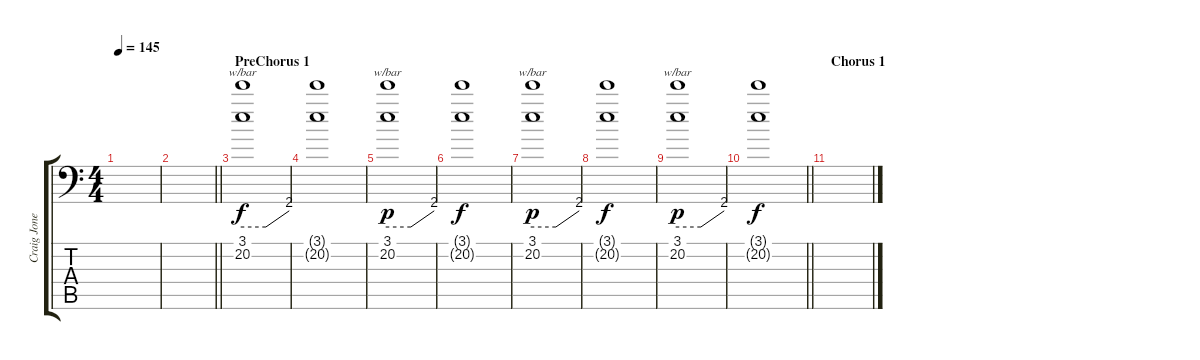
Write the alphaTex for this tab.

\track ("Craig Jones" "Craig Jone") {instrument lead2sawtooth}
\staff {score tabs}
\tuning (Db6 Ab3 E3 B2 Gb2 B0) {hide}
\ts (4 4)
\tempo 145
\clef f4
\ks c
|
\barLineRight lightlight
|
\section ("" "PreChorus 1")
(3.1 20.2).1{tbe (custom default 0 0 30 0 60 8)} |
(3.1{t} 20.2{t}).1{dy f} |
(3.1 20.2).1{tbe (custom default 0 0 30 0 60 8) dy p} |
(3.1{t} 20.2{t}).1{dy f} |
(3.1 20.2).1{tbe (custom default 0 0 30 0 60 8) dy p} |
(3.1{t} 20.2{t}).1{dy f} |
(3.1 20.2).1{tbe (custom default 0 0 30 0 60 8) dy p} |
\barLineRight lightlight
(3.1{t} 20.2{t}).1{dy f} |
\section ("" "Chorus 1")
